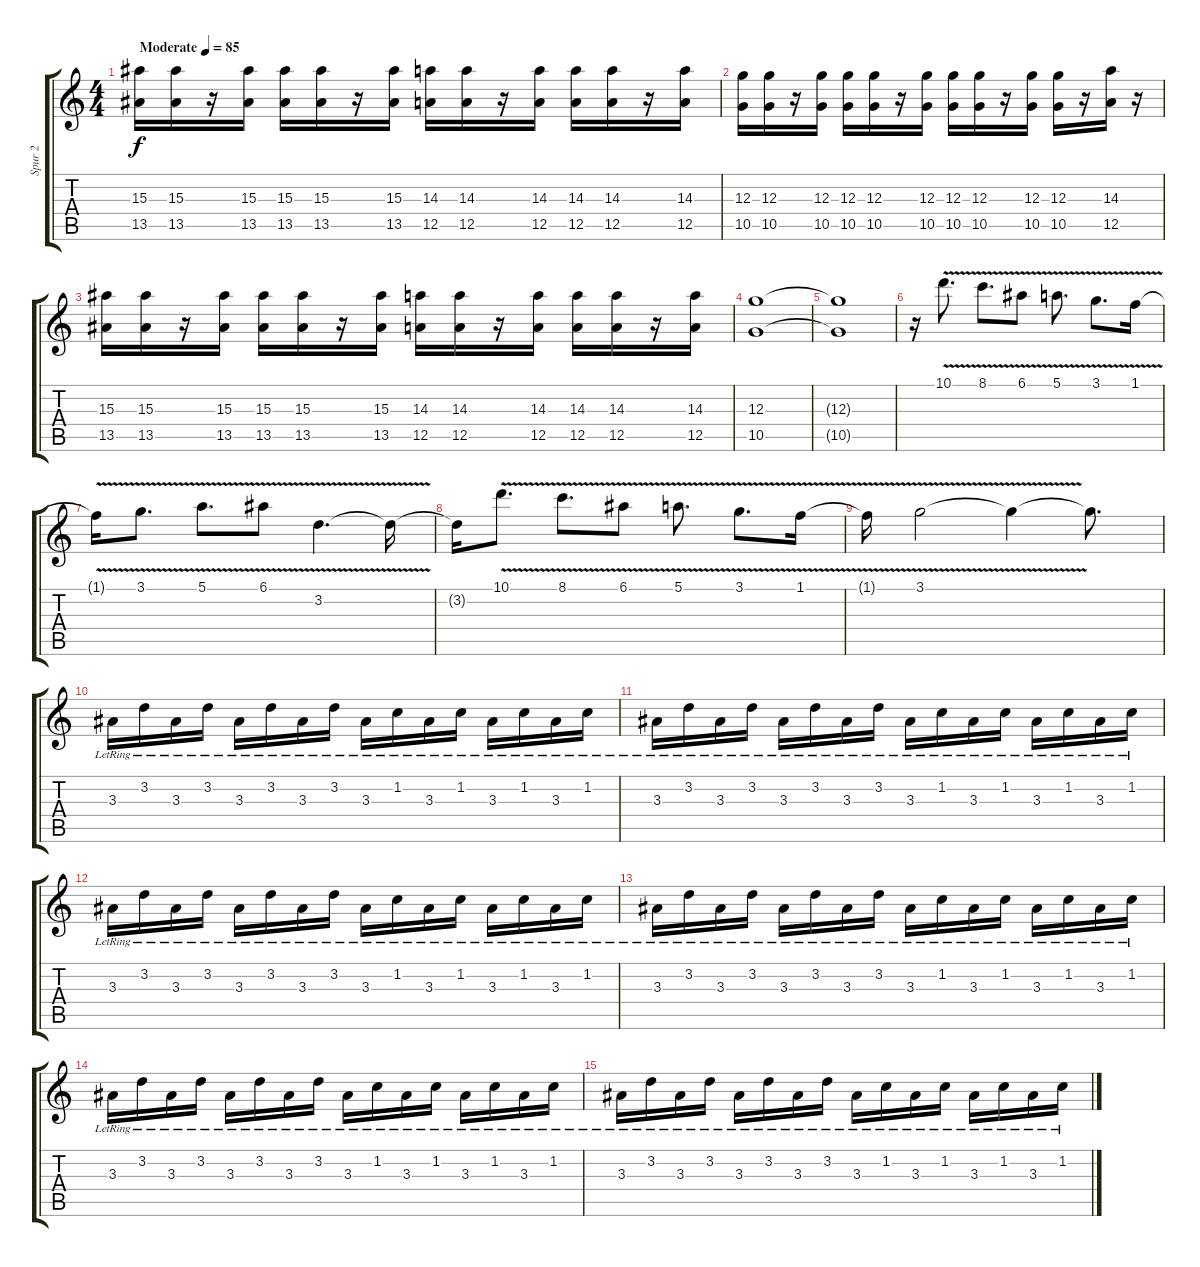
\track ("Spur 2" "Spur 2") {instrument overdrivenguitar}
\staff {score tabs}
\tuning (E4 B3 G3 D3 A2 D2) {hide}
\ts (4 4)
\tempo (85 "Moderate")
\clef g2
\ks c
(15.3 13.5).16{dy f instrument overdrivenguitar} (15.3 13.5).16 r.16 (15.3 13.5).16 (15.3 13.5).16 (15.3 13.5).16 r.16 (15.3 13.5).16 (14.3 12.5).16 (14.3 12.5).16 r.16 (14.3 12.5).16 (14.3 12.5).16 (14.3 12.5).16 r.16 (14.3 12.5).16 |
(12.3 10.5).16 (12.3 10.5).16 r.16 (12.3 10.5).16 (12.3 10.5).16 (12.3 10.5).16 r.16 (12.3 10.5).16 (12.3 10.5).16 (12.3 10.5).16 r.16 (12.3 10.5).16 (12.3 10.5).16 r.16 (14.3 12.5).16 r.16 |
(15.3 13.5).16 (15.3 13.5).16 r.16 (15.3 13.5).16 (15.3 13.5).16 (15.3 13.5).16 r.16 (15.3 13.5).16 (14.3 12.5).16 (14.3 12.5).16 r.16 (14.3 12.5).16 (14.3 12.5).16 (14.3 12.5).16 r.16 (14.3 12.5).16 |
(12.3 10.5).1 |
(12.3{t} 10.5{t}).1 |
r.16 10.1{v}.8{d volume 9 instrument electricguitarjazz} 8.1{v}.8{d} 6.1{v}.8 5.1{v}.8{d} 3.1{v}.8{d} 1.1{v}.16 |
1.1{t}.16 3.1{v}.8{d} 5.1{v}.8{d} 6.1{v}.8 3.2{v}.4{d} 3.2{t}.16 |
3.2{t}.16 10.1{v}.8{d} 8.1{v}.8{d} 6.1{v}.8 5.1{v}.8{d} 3.1{v}.8{d} 1.1{v}.16 |
1.1{t}.16 3.1{v}.2 3.1{t}.4 3.1{t}.8{d} |
3.3{lr}.16{volume 10} 3.2{lr}.16 3.3{lr}.16 3.2{lr}.16 3.3{lr}.16 3.2{lr}.16 3.3{lr}.16 3.2{lr}.16 3.3{lr}.16 1.2{lr}.16 3.3{lr}.16 1.2{lr}.16 3.3{lr}.16 1.2{lr}.16 3.3{lr}.16 1.2{lr}.16 |
3.3{lr}.16 3.2{lr}.16 3.3{lr}.16 3.2{lr}.16 3.3{lr}.16 3.2{lr}.16 3.3{lr}.16 3.2{lr}.16 3.3{lr}.16 1.2{lr}.16 3.3{lr}.16 1.2{lr}.16 3.3{lr}.16 1.2{lr}.16 3.3{lr}.16 1.2{lr}.16 |
3.3{lr}.16 3.2{lr}.16 3.3{lr}.16 3.2{lr}.16 3.3{lr}.16 3.2{lr}.16 3.3{lr}.16 3.2{lr}.16 3.3{lr}.16 1.2{lr}.16 3.3{lr}.16 1.2{lr}.16 3.3{lr}.16 1.2{lr}.16 3.3{lr}.16 1.2{lr}.16 |
3.3{lr}.16 3.2{lr}.16 3.3{lr}.16 3.2{lr}.16 3.3{lr}.16 3.2{lr}.16 3.3{lr}.16 3.2{lr}.16 3.3{lr}.16 1.2{lr}.16 3.3{lr}.16 1.2{lr}.16 3.3{lr}.16 1.2{lr}.16 3.3{lr}.16 1.2{lr}.16 |
3.3{lr}.16 3.2{lr}.16 3.3{lr}.16 3.2{lr}.16 3.3{lr}.16 3.2{lr}.16 3.3{lr}.16 3.2{lr}.16 3.3{lr}.16 1.2{lr}.16 3.3{lr}.16 1.2{lr}.16 3.3{lr}.16 1.2{lr}.16 3.3{lr}.16 1.2{lr}.16 |
3.3{lr}.16 3.2{lr}.16 3.3{lr}.16 3.2{lr}.16 3.3{lr}.16 3.2{lr}.16 3.3{lr}.16 3.2{lr}.16 3.3{lr}.16 1.2{lr}.16 3.3{lr}.16 1.2{lr}.16 3.3{lr}.16 1.2{lr}.16 3.3{lr}.16 1.2{lr}.16
